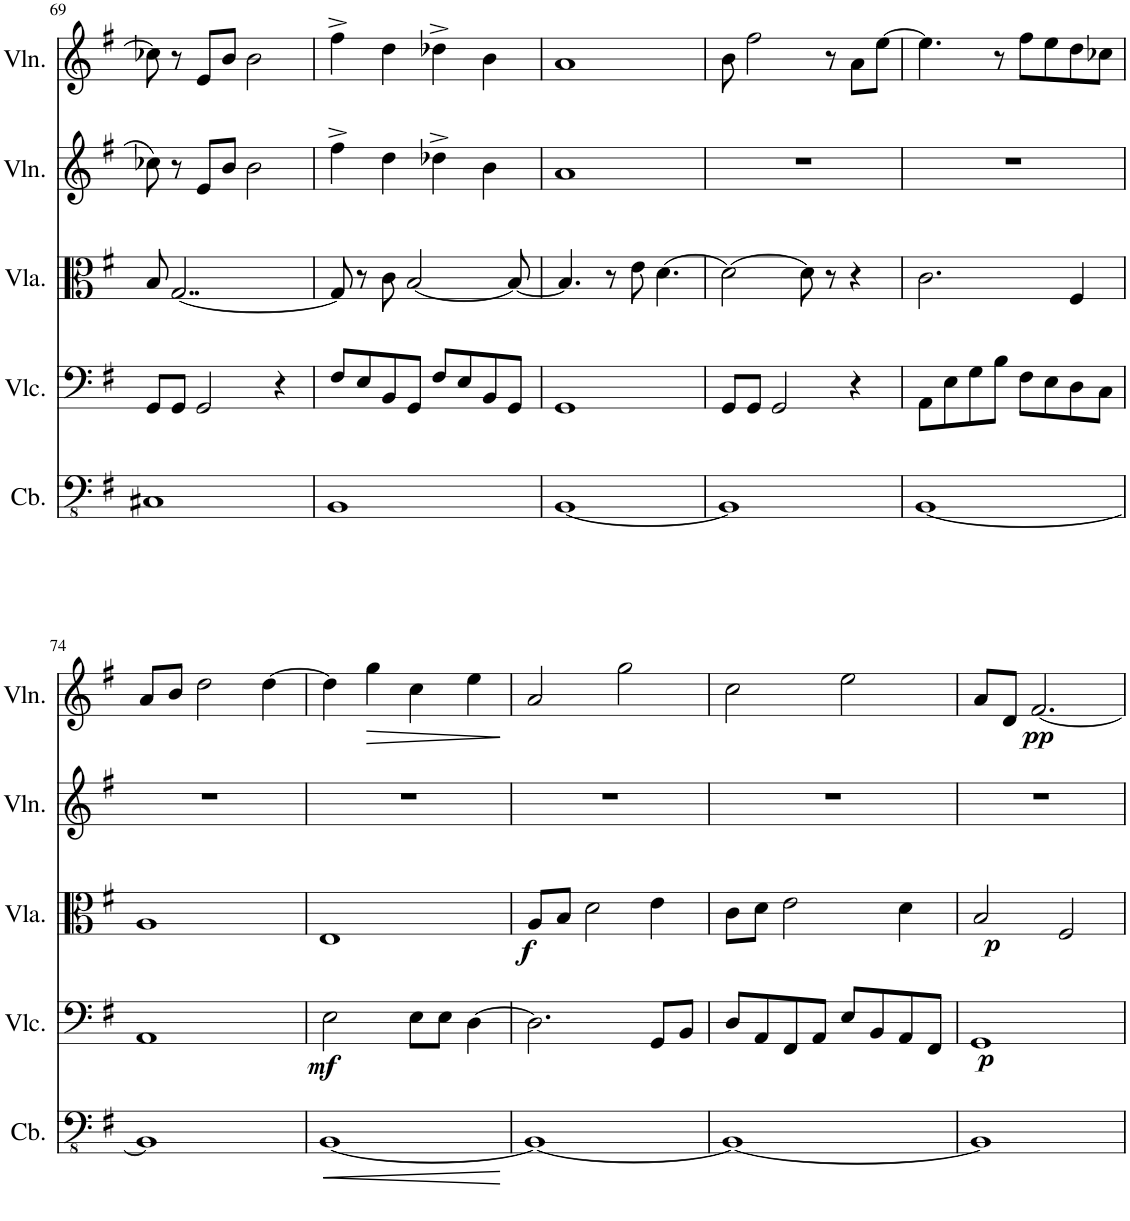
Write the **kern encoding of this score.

**kern	**dynam	**kern	**dynam	**kern	**dynam	**kern	**kern	**dynam
*part5	*part5	*part4	*part4	*part3	*part3	*part2	*part1	*part1
*staff5	*staff5	*staff4	*staff4	*staff3	*staff3	*staff2	*staff1	*staff1
*I"Contrabass	*	*I"Violoncello	*	*I"Viola	*	*I"Violin	*I"Violin	*
*I'Cb.	*	*I'Vlc.	*	*I'Vla.	*	*I'Vln.	*I'Vln.	*
!!LO:PB:g=z
*clefFv4	*	*clefF4	*	*clefC3	*	*clefG2	*clefG2	*
*Trd7c12	*	*	*	*	*	*	*	*
*k[f#]	*	*k[f#]	*	*k[f#]	*	*k[f#]	*k[f#]	*
*M4/4	*	*M4/4	*	*M4/4	*	*M4/4	*M4/4	*
=69	=69	=69	=69	=69	=69	=69	=69	=69
1CC#X	.	8GG/L	.	8B/	.	8cc-X\	8cc-X\]	.
.	.	8GG/J	.	[2..G/	.	8r	8r	.
.	.	2GG/	.	.	.	8e/L	8e/L	.
.	.	.	.	.	.	8b/J	8b/J	.
.	.	.	.	.	.	2b\	2b\	.
.	.	4r	.	.	.	.	.	.
=70	=70	=70	=70	=70	=70	=70	=70	=70
1BBB	.	8F#/L	.	8G/]	.	4ff#^\	4ff#^\	.
.	.	8E/	.	8r	.	.	.	.
.	.	8BB/	.	8c\	.	4dd\	4dd\	.
.	.	8GG/J	.	[2B/	.	.	.	.
.	.	8F#/L	.	.	.	4dd-X^\	4dd-X^\	.
.	.	8E/	.	.	.	.	.	.
.	.	8BB/	.	.	.	4b\	4b\	.
.	.	8GG/J	.	8B/_	.	.	.	.
=71	=71	=71	=71	=71	=71	=71	=71	=71
[1BBB	.	1GG	.	4.B/]	.	1a	1a	.
.	.	.	.	8r	.	.	.	.
.	.	.	.	8e\	.	.	.	.
.	.	.	.	[4.d\	.	.	.	.
=72	=72	=72	=72	=72	=72	=72	=72	=72
1BBB]	.	8GG/L	.	2d\_	.	1r	8b\	.
.	.	8GG/J	.	.	.	.	2ff#\	.
.	.	2GG/	.	.	.	.	.	.
.	.	.	.	8d\]	.	.	.	.
.	.	.	.	8r	.	.	8r	.
.	.	4r	.	4r	.	.	8a\L	.
.	.	.	.	.	.	.	[8ee\J	.
=73	=73	=73	=73	=73	=73	=73	=73	=73
[1BBB	.	8AA\L	.	2.c\	.	1r	4.ee\]	.
.	.	8E\	.	.	.	.	.	.
.	.	8G\	.	.	.	.	.	.
.	.	8B\J	.	.	.	.	8r	.
.	.	8F#\L	.	.	.	.	8ff#\L	.
.	.	8E\	.	.	.	.	8ee\	.
.	.	8D\	.	4F#/	.	.	8dd\	.
.	.	8C\J	.	.	.	.	8cc-X\J	.
!!LO:LB:g=z
=74	=74	=74	=74	=74	=74	=74	=74	=74
1BBB]	.	1AA	.	1A	.	1r	8a/L	.
.	.	.	.	.	.	.	8b/J	.
.	.	.	.	.	.	.	2dd\	.
.	.	.	.	.	.	.	[4dd\	.
=75	=75	=75	=75	=75	=75	=75	=75	=75
!	!LO:HP:b	!	!LO:DY:b	!	!	!	!	!
[1BBB	<	2E\	mf	1E	.	1r	4dd\]	.
!	!	!	!	!	!	!	!	!LO:HP:b
.	.	.	.	.	.	.	4gg\	>
.	.	8E\L	.	.	.	.	4cc\	.
.	.	8E\J	.	.	.	.	.	.
.	.	[4D\	.	.	.	.	4ee\	.
.	[	.	.	.	.	.	.	]
=76	=76	=76	=76	=76	=76	=76	=76	=76
!	!	!	!	!	!LO:DY:b	!	!	!
1BBB_	.	2.D\]	.	8A/L	f	1r	2a/	.
.	.	.	.	8B/J	.	.	.	.
.	.	.	.	2d\	.	.	.	.
.	.	.	.	.	.	.	2gg\	.
.	.	8GG/L	.	4e\	.	.	.	.
.	.	8BB/J	.	.	.	.	.	.
=77	=77	=77	=77	=77	=77	=77	=77	=77
1BBB_	.	8D/L	.	8c\L	.	1r	2cc\	.
.	.	8AA/	.	8d\J	.	.	.	.
.	.	8FF#/	.	2e\	.	.	.	.
.	.	8AA/J	.	.	.	.	.	.
.	.	8E/L	.	.	.	.	2ee\	.
.	.	8BB/	.	.	.	.	.	.
.	.	8AA/	.	4d\	.	.	.	.
.	.	8FF#/J	.	.	.	.	.	.
=78	=78	=78	=78	=78	=78	=78	=78	=78
!	!	!	!LO:DY:b	!	!LO:DY:b	!	!	!
1BBB]	.	1GG	p	2B/	p	1r	8a/L	.
.	.	.	.	.	.	.	8d/J	.
!	!	!	!	!	!	!	!	!LO:DY:b
.	.	.	.	.	.	.	[2.f#/	pp
.	.	.	.	2F#/	.	.	.	.
=	=	=	=	=	=	=	=	=
*-	*-	*-	*-	*-	*-	*-	*-	*-
